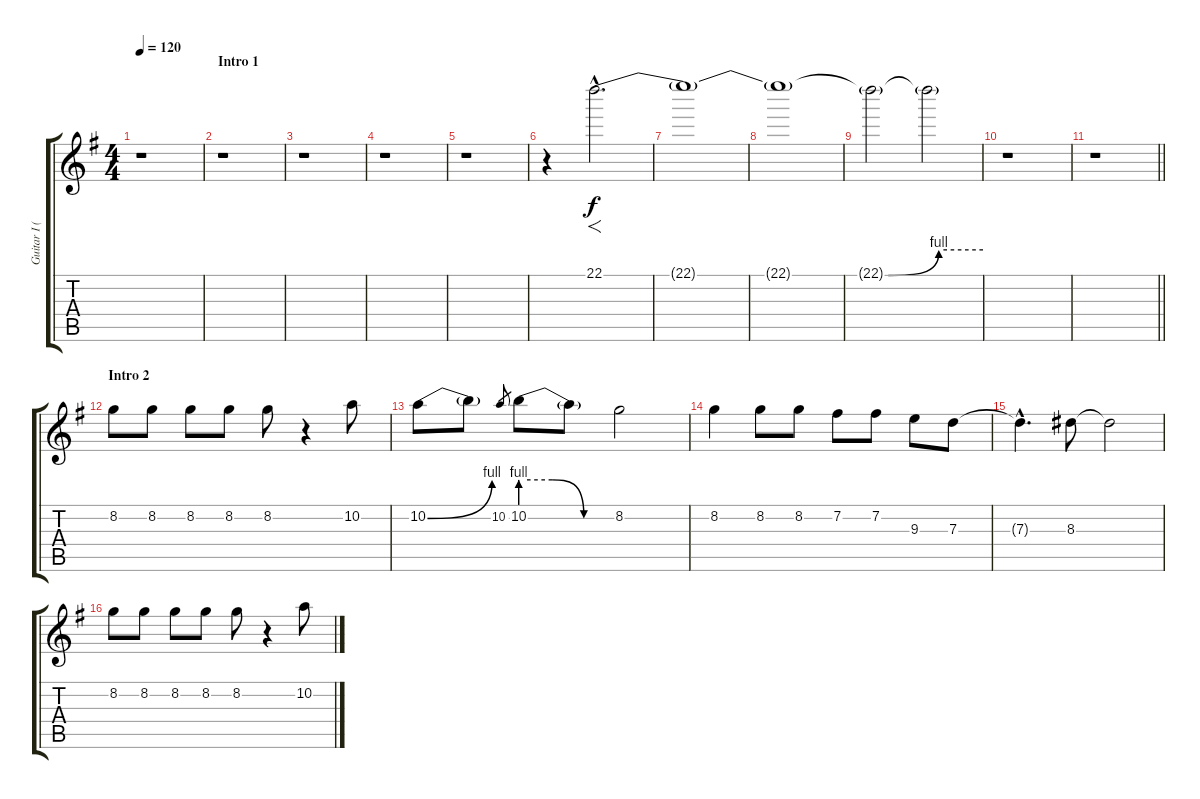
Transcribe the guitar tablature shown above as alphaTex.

\track ("Guitar I (Hisashi)" "Guitar I (") {instrument distortionguitar}
\staff {score tabs}
\tuning (E4 B3 G3 D3 A2 E2) {hide}
\ts (4 4)
\tempo 120
\tempo 145
\tempo 120
\clef g2
\ks g
r.1{dy f instrument distortionguitar} |
\section ("" "Intro 1")
r.1 |
r.1 |
r.1 |
r.1 |
r.4 22.1{be (custom 0 0 45 0 53 4 60 4) hac}.2{f d} |
22.1{t}.1 |
22.1{t}.1 |
22.1{t}.2 22.1{t}.2 |
r.1 |
\barLineRight lightlight
r.1 |
\section ("" "Intro 2")
8.2.8 8.2.8 8.2.8 8.2.8 8.2.8 r.4 10.2.8 |
10.2{be (bend 0 0 60 4)}.8 10.2{t}.8 10.2.8{gr} 10.2{be (custom 0 4 20 4 40 0 60 0)}.8 10.2{t}.8 8.2.2 |
8.2.4 8.2.8 8.2.8 7.2.8 7.2.8 9.3.8 7.3.8 |
7.3{hac t}.4{d} 8.3.8 8.3{t}.2 |
8.2.8 8.2.8 8.2.8 8.2.8 8.2.8 r.4 10.2.8
